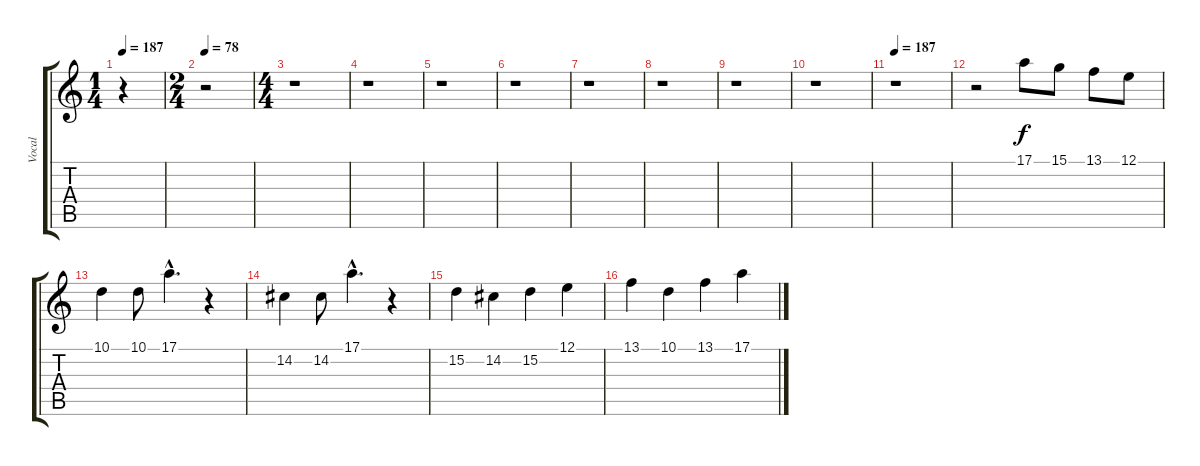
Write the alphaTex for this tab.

\track ("Vocal" "Vocal") {instrument tenorsax}
\staff {score tabs}
\tuning (E4 B3 G3 D3 A2 E2) {hide}
\ts (1 4)
\tempo 187
\tempo 78
\tempo 187
\clef g2
\ks c
r.4{dy f instrument tenorsax} |
\ts (2 4)
\tempo 78
r.2 |
\ts (4 4)
r.1 |
r.1 |
r.1 |
r.1 |
r.1 |
r.1 |
r.1 |
r.1 |
\tempo 187
r.1 |
r.2 17.1.8 15.1.8 13.1.8 12.1.8 |
10.1.4 10.1.8 17.1{hac}.4{d} r.4 |
14.2.4 14.2.8 17.1{hac}.4{d} r.4 |
15.2.4 14.2.4 15.2.4 12.1.4 |
13.1.4 10.1.4 13.1.4 17.1.4
